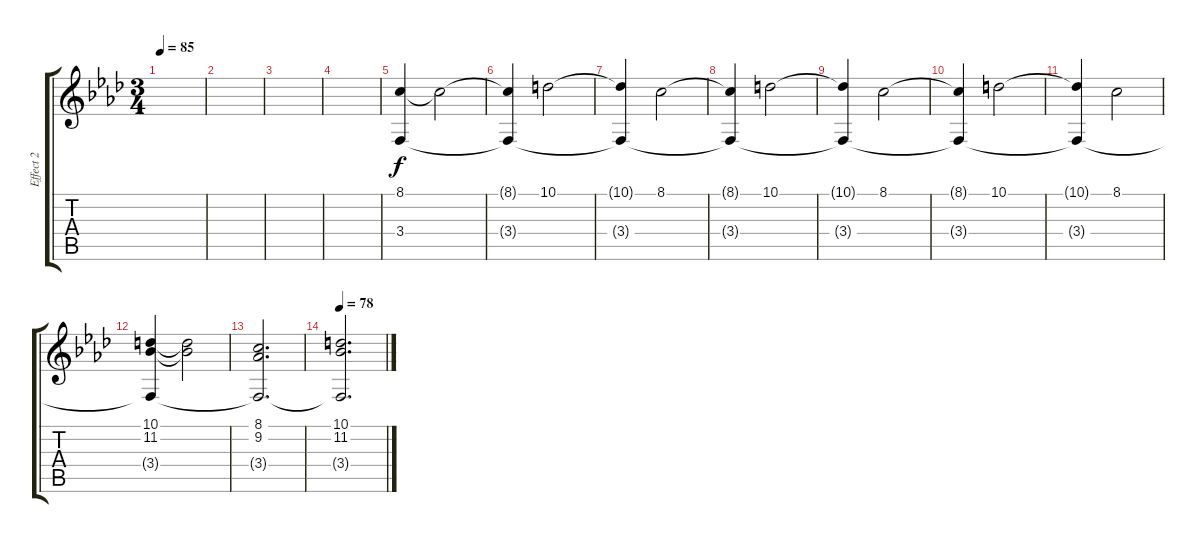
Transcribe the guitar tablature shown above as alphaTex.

\track ("Effect 2" "Effect 2") {instrument fx7echoes}
\staff {score tabs}
\tuning (E4 B3 G3 D3 A2 C2) {hide}
\ts (3 4)
\tempo 85
\clef g2
\ks fminor
|
|
|
|
(8.1 3.4).4 8.1{t}.2 |
(8.1{t} 3.4{t}).4 10.1.2 |
(10.1{t} 3.4{t}).4 8.1.2 |
(8.1{t} 3.4{t}).4 10.1.2 |
(10.1{t} 3.4{t}).4 8.1.2 |
(8.1{t} 3.4{t}).4 10.1.2 |
(10.1{t} 3.4{t}).4 8.1.2 |
(10.1 11.2 3.4{t}).4 (10.1{t} 11.2{t}).2 |
(8.1 9.2 3.4{t}).2{d} |
\tempo 78
(10.1 11.2 3.4{t}).2{d}
